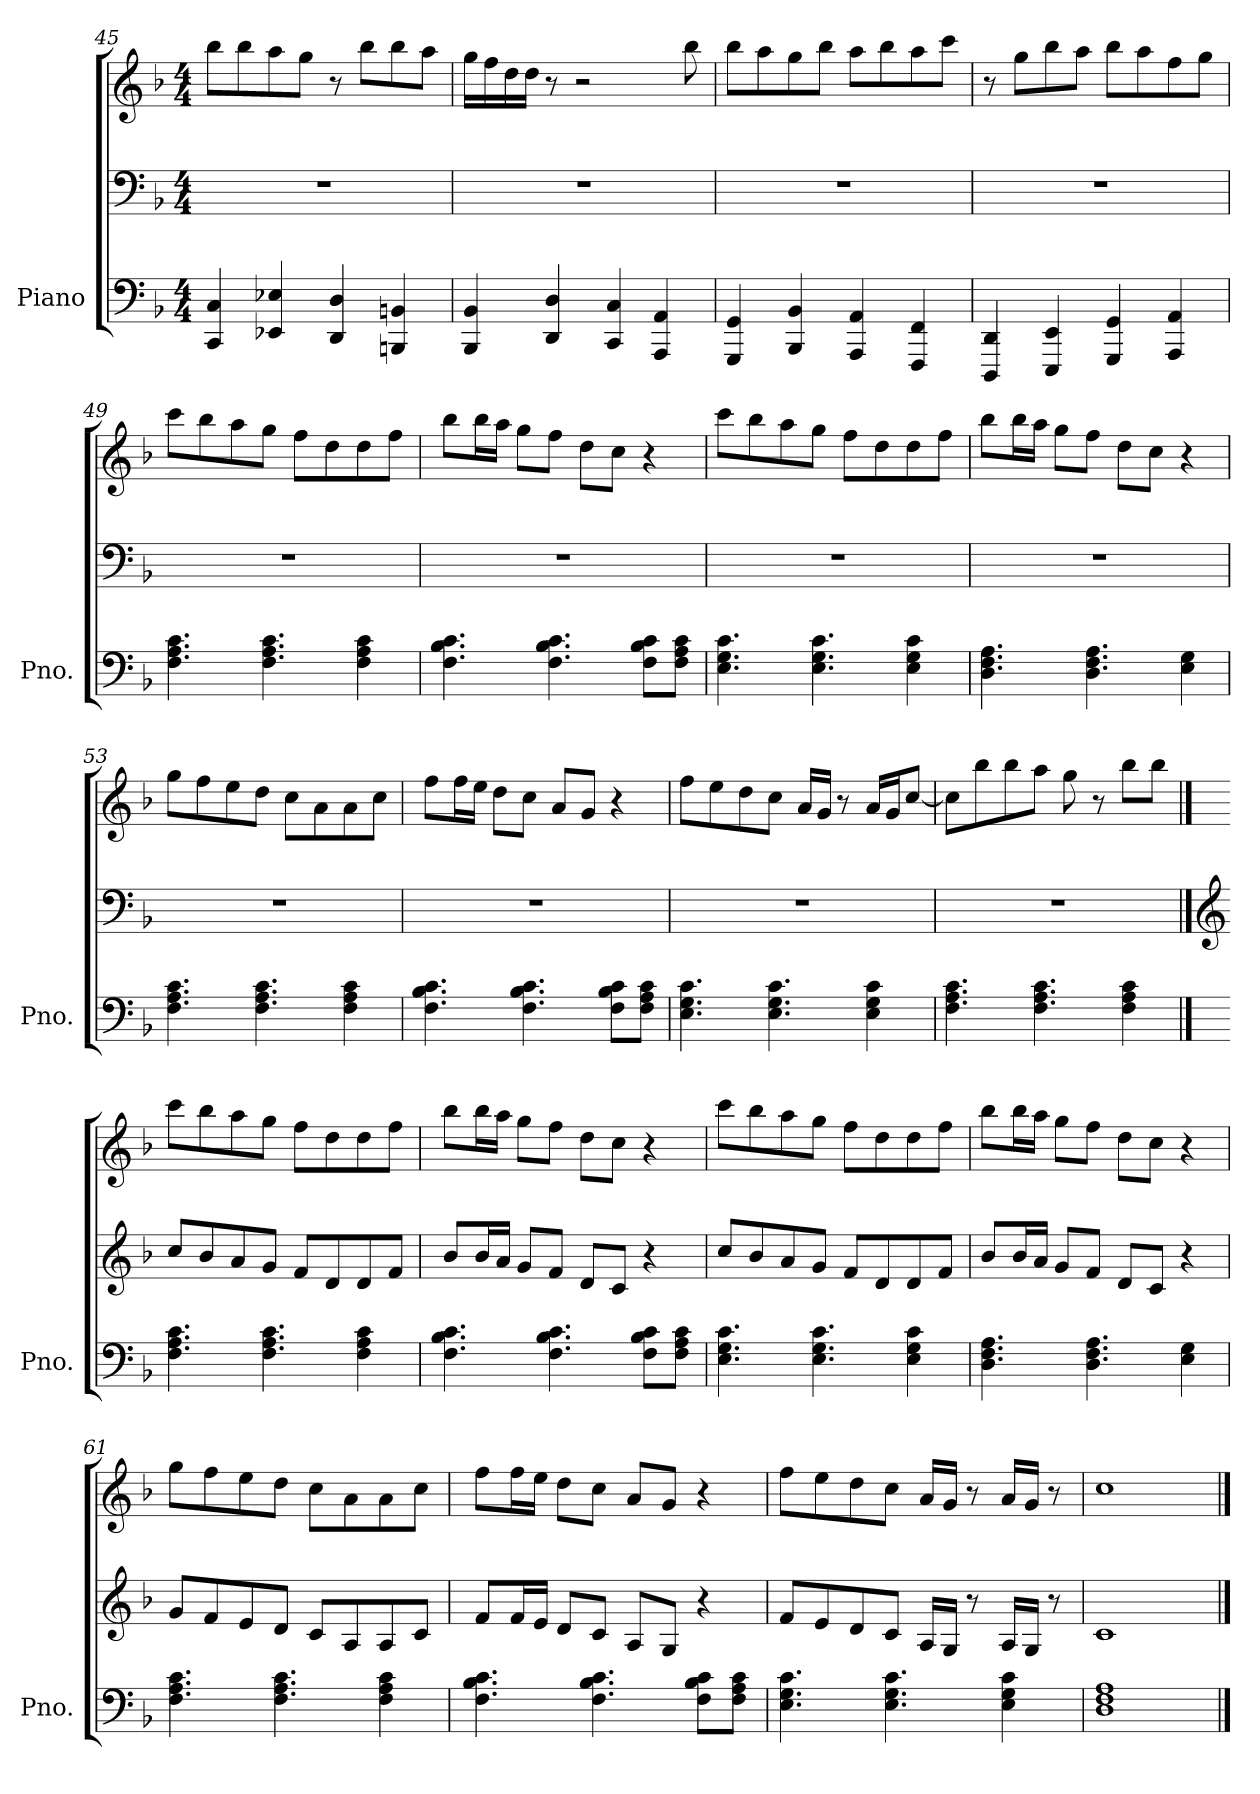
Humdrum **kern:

**kern	**kern	**kern
*part1	*part1	*part1
*staff3	*staff2	*staff1
*I"Piano	*	*
*I'Pno.	*	*
*clefF4	*clefF4	*clefG2
*k[b-]	*k[b-]	*k[b-]
*M4/4	*M4/4	*M4/4
=45	=45	=45
4CC/ 4C/	1r	8bb-\L
.	.	8bb-\
4EE-X/ 4E-X/	.	8aa\
.	.	8gg\J
4DD/ 4D/	.	8r
.	.	8bb-\L
4BBBn/ 4BBn/	.	8bb-\
.	.	8aa\J
=46	=46	=46
4BBB-/ 4BB-/	1r	16gg\LL
.	.	16ff\
.	.	16dd\
.	.	16dd\JJ
4DD/ 4D/	.	8r
.	.	2r
4CC/ 4C/	.	.
4AAA/ 4AA/	.	.
.	.	8bb-\
=47	=47	=47
4GGG/ 4GG/	1r	8bb-\L
.	.	8aa\
4BBB-/ 4BB-/	.	8gg\
.	.	8bb-\J
4AAA/ 4AA/	.	8aa\L
.	.	8bb-\
4FFF/ 4FF/	.	8aa\
.	.	8ccc\J
!!LO:LB:g=z
=48	=48	=48
4DDD/ 4DD/	1r	8r
.	.	8gg\L
4EEE/ 4EE/	.	8bb-\
.	.	8aa\J
4GGG/ 4GG/	.	8bb-\L
.	.	8aa\
4AAA/ 4AA/	.	8ff\
.	.	8gg\J
=49	=49	=49
4.F\ 4.A\ 4.c\	1r	8ccc\L
.	.	8bb-\
.	.	8aa\
4.F\ 4.A\ 4.c\	.	8gg\J
.	.	8ff\L
.	.	8dd\
4F\ 4A\ 4c\	.	8dd\
.	.	8ff\J
=50	=50	=50
4.F\ 4.B-\ 4.c\	1r	8bb-\L
.	.	16bb-\L
.	.	16aa\JJ
.	.	8gg\L
4.F\ 4.B-\ 4.c\	.	8ff\J
.	.	8dd\L
.	.	8cc\J
8F\ 8B-\ 8c\L	.	4r
8F\ 8A\ 8c\J	.	.
=51	=51	=51
4.E\ 4.G\ 4.c\	1r	8ccc\L
.	.	8bb-\
.	.	8aa\
4.E\ 4.G\ 4.c\	.	8gg\J
.	.	8ff\L
.	.	8dd\
4E\ 4G\ 4c\	.	8dd\
.	.	8ff\J
!!LO:LB:g=z
=52	=52	=52
4.D\ 4.F\ 4.A\	1r	8bb-\L
.	.	16bb-\L
.	.	16aa\JJ
.	.	8gg\L
4.D\ 4.F\ 4.A\	.	8ff\J
.	.	8dd\L
.	.	8cc\J
4E\ 4G\	.	4r
=53	=53	=53
4.F\ 4.A\ 4.c\	1r	8gg\L
.	.	8ff\
.	.	8ee\
4.F\ 4.A\ 4.c\	.	8dd\J
.	.	8cc\L
.	.	8a\
4F\ 4A\ 4c\	.	8a\
.	.	8cc\J
=54	=54	=54
4.F\ 4.B-\ 4.c\	1r	8ff\L
.	.	16ff\L
.	.	16ee\JJ
.	.	8dd\L
4.F\ 4.B-\ 4.c\	.	8cc\J
.	.	8a/L
.	.	8g/J
8F\ 8B-\ 8c\L	.	4r
8F\ 8A\ 8c\J	.	.
=55	=55	=55
4.E\ 4.G\ 4.c\	1r	8ff\L
.	.	8ee\
.	.	8dd\
4.E\ 4.G\ 4.c\	.	8cc\J
.	.	16a/LL
.	.	16g/JJ
.	.	8r
4E\ 4G\ 4c\	.	16a/LL
.	.	16g/J
.	.	[8cc/J
!!LO:LB:g=z
=56	=56	=56
4.F\ 4.A\ 4.c\	1r	8cc\L]
.	.	8bb-\
.	.	8bb-\
4.F\ 4.A\ 4.c\	.	8aa\J
.	.	8gg\
.	.	8r
4F\ 4A\ 4c\	.	8bb-\L
.	.	8bb-\J
==57	==57	==57
*	*clefG2	*
4.F\ 4.A\ 4.c\	8cc/L	8ccc\L
.	8b-/	8bb-\
.	8a/	8aa\
4.F\ 4.A\ 4.c\	8g/J	8gg\J
.	8f/L	8ff\L
.	8d/	8dd\
4F\ 4A\ 4c\	8d/	8dd\
.	8f/J	8ff\J
=58	=58	=58
4.F\ 4.B-\ 4.c\	8b-/L	8bb-\L
.	16b-/L	16bb-\L
.	16a/JJ	16aa\JJ
.	8g/L	8gg\L
4.F\ 4.B-\ 4.c\	8f/J	8ff\J
.	8d/L	8dd\L
.	8c/J	8cc\J
8F\ 8B-\ 8c\L	4r	4r
8F\ 8A\ 8c\J	.	.
=59	=59	=59
4.E\ 4.G\ 4.c\	8cc/L	8ccc\L
.	8b-/	8bb-\
.	8a/	8aa\
4.E\ 4.G\ 4.c\	8g/J	8gg\J
.	8f/L	8ff\L
.	8d/	8dd\
4E\ 4G\ 4c\	8d/	8dd\
.	8f/J	8ff\J
!!LO:PB:g=z
=60	=60	=60
4.D\ 4.F\ 4.A\	8b-/L	8bb-\L
.	16b-/L	16bb-\L
.	16a/JJ	16aa\JJ
.	8g/L	8gg\L
4.D\ 4.F\ 4.A\	8f/J	8ff\J
.	8d/L	8dd\L
.	8c/J	8cc\J
4E\ 4G\	4r	4r
=61	=61	=61
4.F\ 4.A\ 4.c\	8g/L	8gg\L
.	8f/	8ff\
.	8e/	8ee\
4.F\ 4.A\ 4.c\	8d/J	8dd\J
.	8c/L	8cc\L
.	8A/	8a\
4F\ 4A\ 4c\	8A/	8a\
.	8c/J	8cc\J
=62	=62	=62
4.F\ 4.B-\ 4.c\	8f/L	8ff\L
.	16f/L	16ff\L
.	16e/JJ	16ee\JJ
.	8d/L	8dd\L
4.F\ 4.B-\ 4.c\	8c/J	8cc\J
.	8A/L	8a/L
.	8G/J	8g/J
8F\ 8B-\ 8c\L	4r	4r
8F\ 8A\ 8c\J	.	.
=63	=63	=63
4.E\ 4.G\ 4.c\	8f/L	8ff\L
.	8e/	8ee\
.	8d/	8dd\
4.E\ 4.G\ 4.c\	8c/J	8cc\J
.	16A/LL	16a/LL
.	16G/JJ	16g/JJ
.	8r	8r
4E\ 4G\ 4c\	16A/LL	16a/LL
.	16G/JJ	16g/JJ
.	8r	8r
=64	=64	=64
1D 1F 1A	1c	1cc
==	==	==
*-	*-	*-
